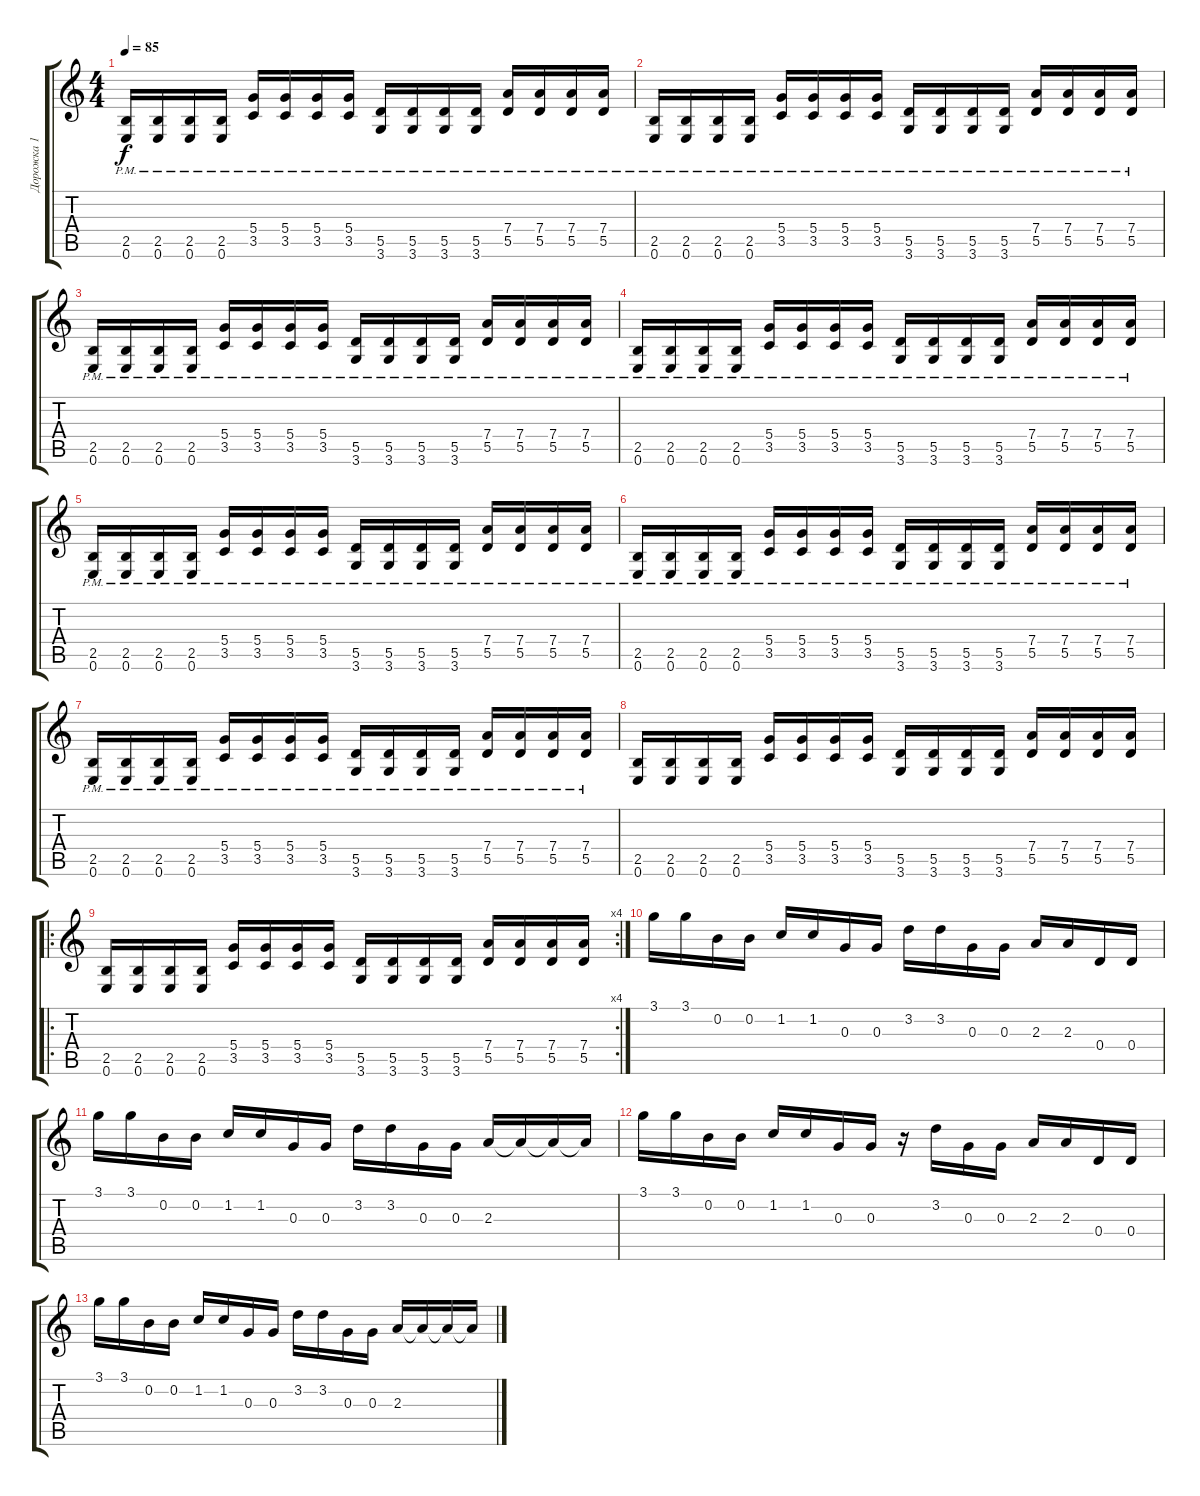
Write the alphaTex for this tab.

\track ("Дорожка 1" "Дорожка 1") {instrument overdrivenguitar}
\staff {score tabs}
\tuning (E4 B3 G3 D3 A2 E2) {hide}
\ts (4 4)
\tempo 85
\clef g2
\ks c
(2.5{pm} 0.6{pm}).16{dy f} (2.5{pm} 0.6{pm}).16 (2.5{pm} 0.6{pm}).16 (2.5{pm} 0.6{pm}).16 (5.4{pm} 3.5{pm}).16 (5.4{pm} 3.5{pm}).16 (5.4{pm} 3.5{pm}).16 (5.4{pm} 3.5{pm}).16 (5.5{pm} 3.6{pm}).16 (5.5{pm} 3.6{pm}).16 (5.5{pm} 3.6{pm}).16 (5.5{pm} 3.6{pm}).16 (7.4{pm} 5.5{pm}).16 (7.4{pm} 5.5{pm}).16 (7.4{pm} 5.5{pm}).16 (7.4{pm} 5.5{pm}).16 |
(2.5{pm} 0.6{pm}).16 (2.5{pm} 0.6{pm}).16 (2.5{pm} 0.6{pm}).16 (2.5{pm} 0.6{pm}).16 (5.4{pm} 3.5{pm}).16 (5.4{pm} 3.5{pm}).16 (5.4{pm} 3.5{pm}).16 (5.4{pm} 3.5{pm}).16 (5.5{pm} 3.6{pm}).16 (5.5{pm} 3.6{pm}).16 (5.5{pm} 3.6{pm}).16 (5.5{pm} 3.6{pm}).16 (7.4{pm} 5.5{pm}).16 (7.4{pm} 5.5{pm}).16 (7.4{pm} 5.5{pm}).16 (7.4{pm} 5.5{pm}).16 |
(2.5{pm} 0.6{pm}).16 (2.5{pm} 0.6{pm}).16 (2.5{pm} 0.6{pm}).16 (2.5{pm} 0.6{pm}).16 (5.4{pm} 3.5{pm}).16 (5.4{pm} 3.5{pm}).16 (5.4{pm} 3.5{pm}).16 (5.4{pm} 3.5{pm}).16 (5.5{pm} 3.6{pm}).16 (5.5{pm} 3.6{pm}).16 (5.5{pm} 3.6{pm}).16 (5.5{pm} 3.6{pm}).16 (7.4{pm} 5.5{pm}).16 (7.4{pm} 5.5{pm}).16 (7.4{pm} 5.5{pm}).16 (7.4{pm} 5.5{pm}).16 |
(2.5{pm} 0.6{pm}).16 (2.5{pm} 0.6{pm}).16 (2.5{pm} 0.6{pm}).16 (2.5{pm} 0.6{pm}).16 (5.4{pm} 3.5{pm}).16 (5.4{pm} 3.5{pm}).16 (5.4{pm} 3.5{pm}).16 (5.4{pm} 3.5{pm}).16 (5.5{pm} 3.6{pm}).16 (5.5{pm} 3.6{pm}).16 (5.5{pm} 3.6{pm}).16 (5.5{pm} 3.6{pm}).16 (7.4{pm} 5.5{pm}).16 (7.4{pm} 5.5{pm}).16 (7.4{pm} 5.5{pm}).16 (7.4{pm} 5.5{pm}).16 |
(2.5{pm} 0.6{pm}).16 (2.5{pm} 0.6{pm}).16 (2.5{pm} 0.6{pm}).16 (2.5{pm} 0.6{pm}).16 (5.4{pm} 3.5{pm}).16 (5.4{pm} 3.5{pm}).16 (5.4{pm} 3.5{pm}).16 (5.4{pm} 3.5{pm}).16 (5.5{pm} 3.6{pm}).16 (5.5{pm} 3.6{pm}).16 (5.5{pm} 3.6{pm}).16 (5.5{pm} 3.6{pm}).16 (7.4{pm} 5.5{pm}).16 (7.4{pm} 5.5{pm}).16 (7.4{pm} 5.5{pm}).16 (7.4{pm} 5.5{pm}).16 |
(2.5{pm} 0.6{pm}).16 (2.5{pm} 0.6{pm}).16 (2.5{pm} 0.6{pm}).16 (2.5{pm} 0.6{pm}).16 (5.4{pm} 3.5{pm}).16 (5.4{pm} 3.5{pm}).16 (5.4{pm} 3.5{pm}).16 (5.4{pm} 3.5{pm}).16 (5.5{pm} 3.6{pm}).16 (5.5{pm} 3.6{pm}).16 (5.5{pm} 3.6{pm}).16 (5.5{pm} 3.6{pm}).16 (7.4{pm} 5.5{pm}).16 (7.4{pm} 5.5{pm}).16 (7.4{pm} 5.5{pm}).16 (7.4{pm} 5.5{pm}).16 |
(2.5{pm} 0.6{pm}).16 (2.5{pm} 0.6{pm}).16 (2.5{pm} 0.6{pm}).16 (2.5{pm} 0.6{pm}).16 (5.4{pm} 3.5{pm}).16 (5.4{pm} 3.5{pm}).16 (5.4{pm} 3.5{pm}).16 (5.4{pm} 3.5{pm}).16 (5.5{pm} 3.6{pm}).16 (5.5{pm} 3.6{pm}).16 (5.5{pm} 3.6{pm}).16 (5.5{pm} 3.6{pm}).16 (7.4{pm} 5.5{pm}).16 (7.4{pm} 5.5{pm}).16 (7.4{pm} 5.5{pm}).16 (7.4{pm} 5.5{pm}).16 |
(2.5 0.6).16 (2.5 0.6).16 (2.5 0.6).16 (2.5 0.6).16 (5.4 3.5).16 (5.4 3.5).16 (5.4 3.5).16 (5.4 3.5).16 (5.5 3.6).16 (5.5 3.6).16 (5.5 3.6).16 (5.5 3.6).16 (7.4 5.5).16 (7.4 5.5).16 (7.4 5.5).16 (7.4 5.5).16 |
\ro
\rc 4
(2.5 0.6).16 (2.5 0.6).16 (2.5 0.6).16 (2.5 0.6).16 (5.4 3.5).16 (5.4 3.5).16 (5.4 3.5).16 (5.4 3.5).16 (5.5 3.6).16 (5.5 3.6).16 (5.5 3.6).16 (5.5 3.6).16 (7.4 5.5).16 (7.4 5.5).16 (7.4 5.5).16 (7.4 5.5).16 |
3.1.16 3.1.16 0.2.16 0.2.16 1.2.16 1.2.16 0.3.16 0.3.16 3.2.16 3.2.16 0.3.16 0.3.16 2.3.16 2.3.16 0.4.16 0.4.16 |
3.1.16 3.1.16 0.2.16 0.2.16 1.2.16 1.2.16 0.3.16 0.3.16 3.2.16 3.2.16 0.3.16 0.3.16 2.3.16 2.3{t}.16 2.3{t}.16 2.3{t}.16 |
3.1.16 3.1.16 0.2.16 0.2.16 1.2.16 1.2.16 0.3.16 0.3.16 r.16 3.2.16 0.3.16 0.3.16 2.3.16 2.3.16 0.4.16 0.4.16 |
3.1.16 3.1.16 0.2.16 0.2.16 1.2.16 1.2.16 0.3.16 0.3.16 3.2.16 3.2.16 0.3.16 0.3.16 2.3.16 2.3{t}.16 2.3{t}.16 2.3{t}.16
